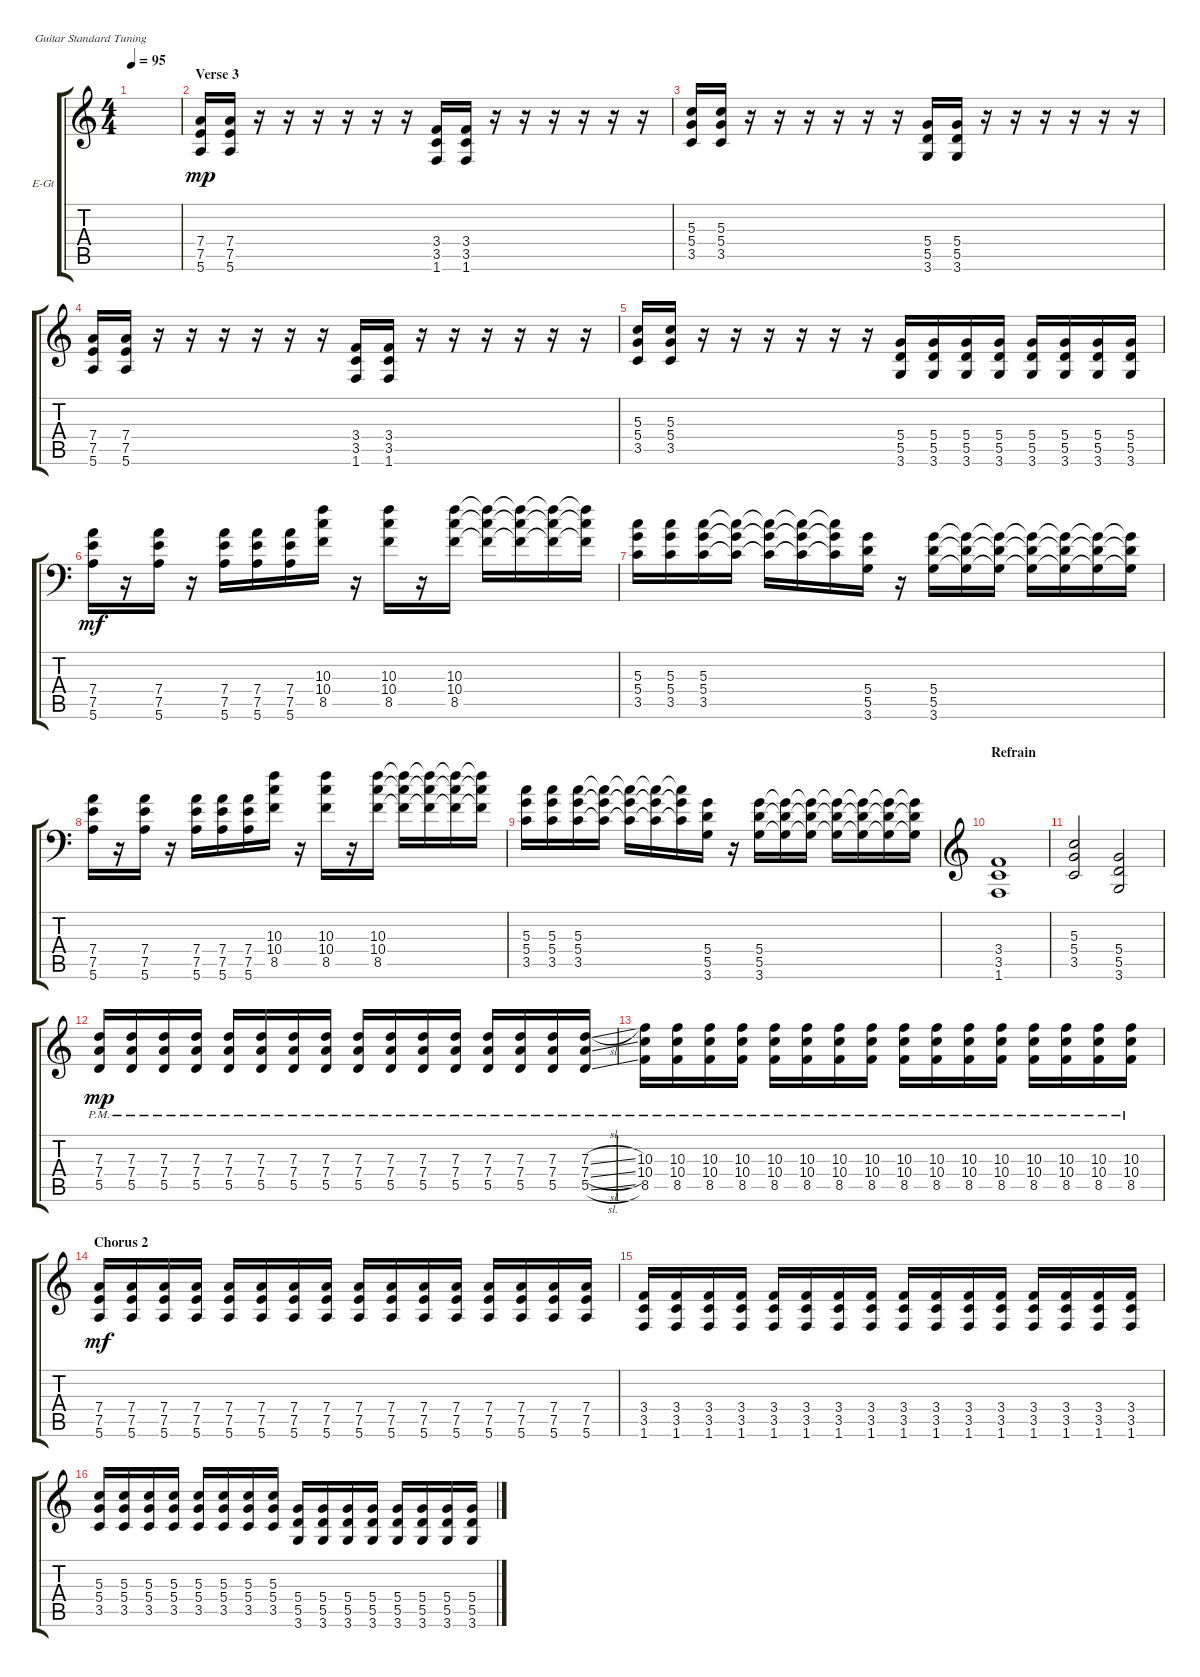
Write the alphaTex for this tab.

\bracketExtendMode groupsimilarinstruments
\firstSystemTrackNameOrientation horizontal
\otherSystemsTrackNameOrientation horizontal
\track ("Rythm Guitar" "E-Gt") {instrument distortionguitar}
\staff {score tabs}
\tuning (E4 B3 G3 D3 A2 E2)
\ts (4 4)
\tempo 95
\clef g2
\ks c
|
\section ("" "Verse 3")
(5.6 7.5 7.4).16{dy mp} (5.6 7.5 7.4).16 r.16 r.16 r.16 r.16 r.16 r.16 (1.6 3.5 3.4).16 (1.6 3.5 3.4).16 r.16 r.16 r.16 r.16 r.16 r.16 |
(3.5 5.4 5.3).16 (5.4 5.3 3.5).16 r.16 r.16 r.16 r.16 r.16 r.16 (3.6 5.5 5.4).16 (3.6 5.5 5.4).16 r.16 r.16 r.16 r.16 r.16 r.16 |
(5.6 7.5 7.4).16 (5.6 7.5 7.4).16 r.16 r.16 r.16 r.16 r.16 r.16 (1.6 3.5 3.4).16 (1.6 3.5 3.4).16 r.16 r.16 r.16 r.16 r.16 r.16 |
(3.5 5.4 5.3).16 (5.4 5.3 3.5).16 r.16 r.16 r.16 r.16 r.16 r.16 (3.6 5.5 5.4).16 (3.6 5.5 5.4).16 (3.6 5.5 5.4).16 (5.4 5.5 3.6).16 (3.6 5.5 5.4).16 (3.6 5.5 5.4).16 (5.4 5.5 3.6).16 (3.6 5.5 5.4).16 |
\clef f4
(5.6 7.5 7.4).16{dy mf} r.16 (5.6 7.5 7.4).16 r.16 (5.6 7.5 7.4).16 (5.6 7.5 7.4).16 (5.6 7.5 7.4).16 (8.5 10.4 10.3).16 r.16 (8.5 10.4 10.3).16 r.16 (8.5 10.4 10.3).16 (8.5{t} 10.3{t} 10.4{t}).16 (8.5{t} 10.4{t} 10.3{t}).16 (8.5{t} 10.4{t} 10.3{t}).16 (8.5{t} 10.4{t} 10.3{t}).16 |
(3.5 5.4 5.3).16 (3.5 5.4 5.3).16 (3.5 5.4 5.3).16 (5.3{t} 5.4{t} 3.5{t}).16 (3.5{t} 5.4{t} 5.3{t}).16 (5.3{t} 5.4{t} 3.5{t}).16 (3.5{t} 5.4{t} 5.3{t}).16 (3.6 5.5 5.4).16 r.16 (3.6 5.4 5.5).16 (3.6{t} 5.5{t} 5.4{t}).16 (3.6{t} 5.5{t} 5.4{t}).16 (3.6{t} 5.4{t} 5.5{t}).16 (3.6{t} 5.5{t} 5.4{t}).16 (3.6{t} 5.4{t} 5.5{t}).16 (3.6{t} 5.5{t} 5.4{t}).16 |
(5.6 7.5 7.4).16 r.16 (5.6 7.5 7.4).16 r.16 (5.6 7.5 7.4).16 (5.6 7.5 7.4).16 (5.6 7.5 7.4).16 (8.5 10.4 10.3).16 r.16 (8.5 10.4 10.3).16 r.16 (8.5 10.4 10.3).16 (8.5{t} 10.3{t} 10.4{t}).16 (8.5{t} 10.4{t} 10.3{t}).16 (8.5{t} 10.4{t} 10.3{t}).16 (8.5{t} 10.4{t} 10.3{t}).16 |
(3.5 5.4 5.3).16 (3.5 5.4 5.3).16 (3.5 5.4 5.3).16 (5.3{t} 5.4{t} 3.5{t}).16 (3.5{t} 5.4{t} 5.3{t}).16 (5.3{t} 5.4{t} 3.5{t}).16 (3.5{t} 5.4{t} 5.3{t}).16 (3.6 5.5 5.4).16 r.16 (3.6 5.4 5.5).16 (3.6{t} 5.5{t} 5.4{t}).16 (3.6{t} 5.5{t} 5.4{t}).16 (3.6{t} 5.4{t} 5.5{t}).16 (3.6{t} 5.5{t} 5.4{t}).16 (3.6{t} 5.4{t} 5.5{t}).16 (3.6{t} 5.5{t} 5.4{t}).16 |
\section ("" "Refrain")
\clef g2
(1.6 3.5 3.4).1 |
(3.5 5.4 5.3).2 (3.6 5.5 5.4).2 |
(5.5{pm} 7.4{pm} 7.3{pm}).16{dy mp} (5.5{pm} 7.4{pm} 7.3{pm}).16 (5.5{pm} 7.4{pm} 7.3{pm}).16 (5.5{pm} 7.4{pm} 7.3{pm}).16 (5.5{pm} 7.4{pm} 7.3{pm}).16 (5.5{pm} 7.4{pm} 7.3{pm}).16 (5.5{pm} 7.4{pm} 7.3{pm}).16 (5.5{pm} 7.4{pm} 7.3{pm}).16 (5.5{pm} 7.4{pm} 7.3{pm}).16 (5.5{pm} 7.4{pm} 7.3{pm}).16 (5.5{pm} 7.4{pm} 7.3{pm}).16 (5.5{pm} 7.4{pm} 7.3{pm}).16 (5.5{pm} 7.4{pm} 7.3{pm}).16 (5.5{pm} 7.4{pm} 7.3{pm}).16 (5.5{pm} 7.4{pm} 7.3{pm}).16 (5.5{sl pm} 7.4{sl pm} 7.3{sl pm}).16 |
(8.5{pm} 10.4{pm} 10.3{pm}).16 (8.5{pm} 10.4{pm} 10.3{pm}).16 (8.5{pm} 10.4{pm} 10.3{pm}).16 (8.5{pm} 10.4{pm} 10.3{pm}).16 (8.5{pm} 10.4{pm} 10.3{pm}).16 (8.5{pm} 10.4{pm} 10.3{pm}).16 (8.5{pm} 10.4{pm} 10.3{pm}).16 (8.5{pm} 10.4{pm} 10.3{pm}).16 (8.5{pm} 10.4{pm} 10.3{pm}).16 (8.5{pm} 10.4{pm} 10.3{pm}).16 (8.5{pm} 10.4{pm} 10.3{pm}).16 (8.5{pm} 10.4{pm} 10.3{pm}).16 (8.5{pm} 10.4{pm} 10.3{pm}).16 (8.5{pm} 10.4{pm} 10.3{pm}).16 (8.5{pm} 10.4{pm} 10.3{pm}).16 (8.5{pm} 10.4{pm} 10.3{pm}).16 |
\section ("" "Chorus 2")
(5.6 7.5 7.4).16{dy mf} (5.6 7.5 7.4).16 (5.6 7.5 7.4).16 (5.6 7.5 7.4).16 (5.6 7.5 7.4).16 (5.6 7.5 7.4).16 (5.6 7.5 7.4).16 (5.6 7.5 7.4).16 (5.6 7.5 7.4).16 (5.6 7.5 7.4).16 (5.6 7.5 7.4).16 (5.6 7.5 7.4).16 (5.6 7.5 7.4).16 (5.6 7.5 7.4).16 (5.6 7.5 7.4).16 (5.6 7.5 7.4).16 |
(1.6 3.5 3.4).16 (1.6 3.5 3.4).16 (1.6 3.5 3.4).16 (1.6 3.5 3.4).16 (1.6 3.5 3.4).16 (1.6 3.5 3.4).16 (1.6 3.5 3.4).16 (1.6 3.5 3.4).16 (1.6 3.5 3.4).16 (1.6 3.5 3.4).16 (1.6 3.5 3.4).16 (1.6 3.5 3.4).16 (1.6 3.5 3.4).16 (1.6 3.5 3.4).16 (1.6 3.5 3.4).16 (1.6 3.5 3.4).16 |
(3.5 5.4 5.3).16 (3.5 5.4 5.3).16 (3.5 5.4 5.3).16 (3.5 5.4 5.3).16 (3.5 5.4 5.3).16 (3.5 5.4 5.3).16 (3.5 5.4 5.3).16 (3.5 5.4 5.3).16 (3.6 5.5 5.4).16 (3.6 5.5 5.4).16 (3.6 5.5 5.4).16 (3.6 5.5 5.4).16 (3.6 5.5 5.4).16 (3.6 5.5 5.4).16 (3.6 5.5 5.4).16 (3.6 5.5 5.4).16
